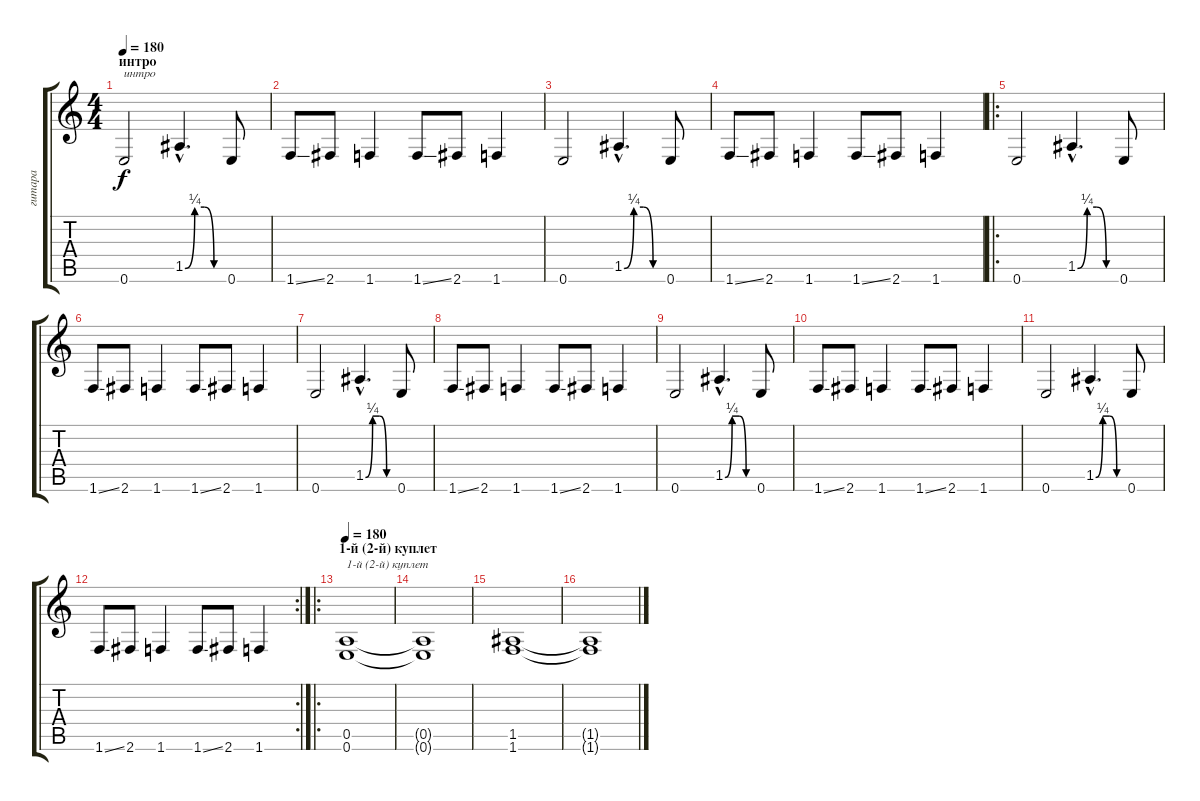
\track ("гитара" "гитара") {instrument overdrivenguitar}
\staff {score tabs}
\tuning (E4 B3 G3 D3 A2 E2) {hide}
\ts (4 4)
\section ("" "интро")
\tempo 180
\tempo 120
\tempo 180
\clef g2
\ks c
0.6.2{txt "интро" dy f instrument overdrivenguitar} 1.5{be (custom 0 0 15 1 30 1 45 0 60 0) hac}.4{d} 0.6.8 |
1.6{ss}.8 2.6.8 1.6.4 1.6{ss}.8 2.6.8 1.6.4 |
0.6.2 1.5{be (custom 0 0 15 1 30 1 45 0 60 0) hac}.4{d} 0.6.8 |
1.6{ss}.8 2.6.8 1.6.4 1.6{ss}.8 2.6.8 1.6.4 |
\ro
0.6.2 1.5{be (custom 0 0 15 1 30 1 45 0 60 0) hac}.4{d} 0.6.8 |
1.6{ss}.8 2.6.8 1.6.4 1.6{ss}.8 2.6.8 1.6.4 |
0.6.2 1.5{be (custom 0 0 15 1 30 1 45 0 60 0) hac}.4{d} 0.6.8 |
1.6{ss}.8 2.6.8 1.6.4 1.6{ss}.8 2.6.8 1.6.4 |
0.6.2 1.5{be (custom 0 0 15 1 30 1 45 0 60 0) hac}.4{d} 0.6.8 |
1.6{ss}.8 2.6.8 1.6.4 1.6{ss}.8 2.6.8 1.6.4 |
0.6.2 1.5{be (custom 0 0 15 1 30 1 45 0 60 0) hac}.4{d} 0.6.8 |
\rc 2
1.6{ss}.8 2.6.8 1.6.4 1.6{ss}.8 2.6.8 1.6.4 |
\ro
\section ("" "1-й (2-й) куплет")
\tempo 180
(0.5 0.6).1{txt "1-й (2-й) куплет"} |
(0.5{t} 0.6{t}).1 |
(1.5 1.6).1 |
(1.5{t} 1.6{t}).1
